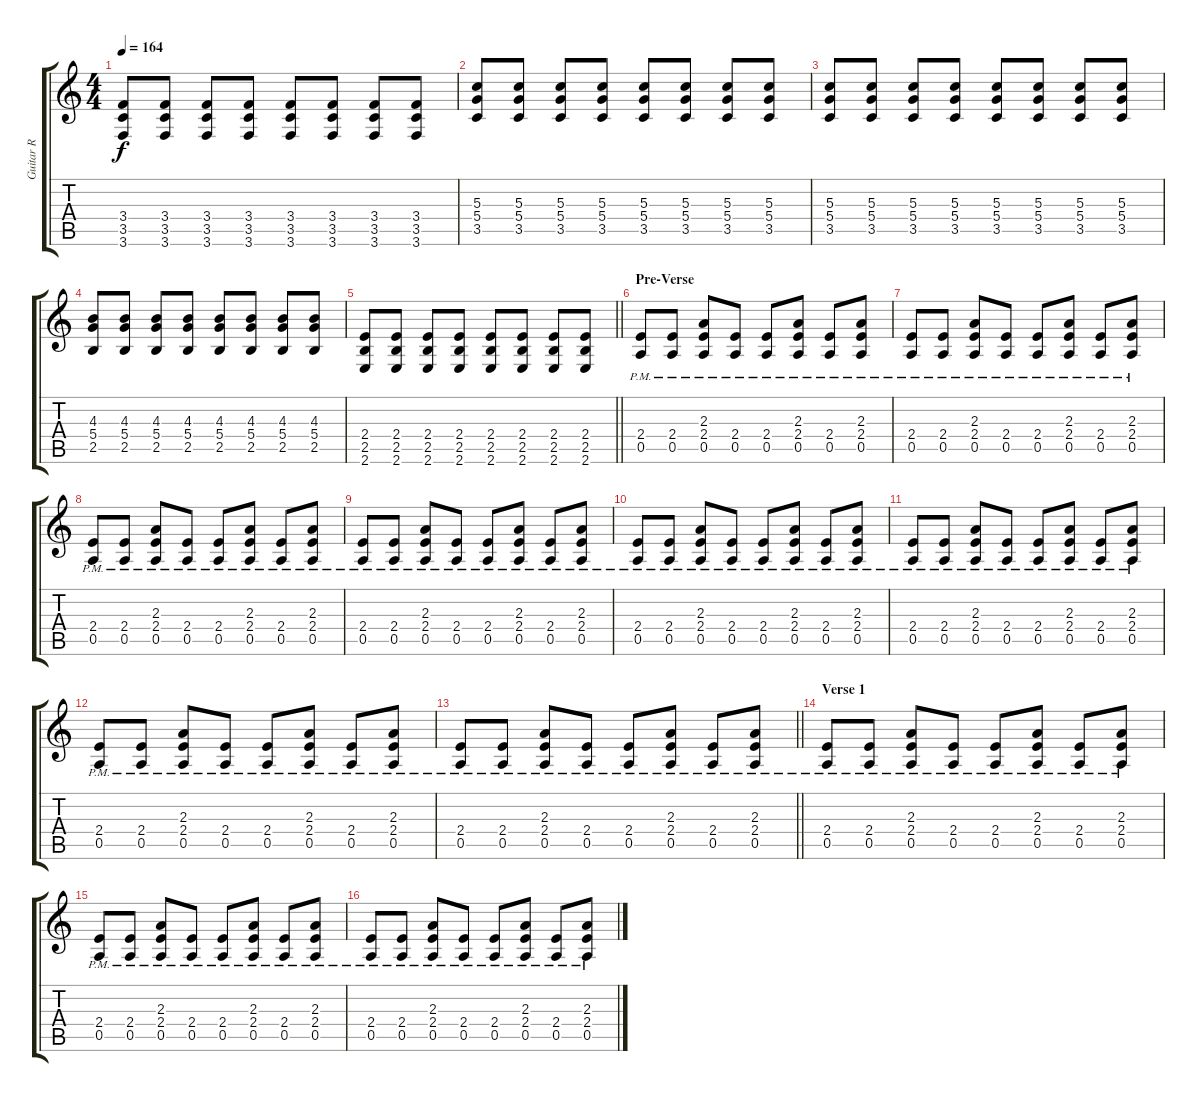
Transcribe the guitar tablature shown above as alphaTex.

\track ("Guitar R" "Guitar R") {instrument overdrivenguitar}
\staff {score tabs}
\tuning (E4 B3 G3 D3 A2 D2) {hide}
\ts (4 4)
\tempo 164
\clef g2
\ks c
(3.4 3.5 3.6).8{dy f} (3.4 3.5 3.6).8 (3.4 3.5 3.6).8 (3.4 3.5 3.6).8 (3.4 3.5 3.6).8 (3.4 3.5 3.6).8 (3.4 3.5 3.6).8 (3.4 3.5 3.6).8 |
(5.3 5.4 3.5).8 (5.3 5.4 3.5).8 (5.3 5.4 3.5).8 (5.3 5.4 3.5).8 (5.3 5.4 3.5).8 (5.3 5.4 3.5).8 (5.3 5.4 3.5).8 (5.3 5.4 3.5).8 |
(5.3 5.4 3.5).8 (5.3 5.4 3.5).8 (5.3 5.4 3.5).8 (5.3 5.4 3.5).8 (5.3 5.4 3.5).8 (5.3 5.4 3.5).8 (5.3 5.4 3.5).8 (5.3 5.4 3.5).8 |
(4.3 5.4 2.5).8 (4.3 5.4 2.5).8 (4.3 5.4 2.5).8 (4.3 5.4 2.5).8 (4.3 5.4 2.5).8 (4.3 5.4 2.5).8 (4.3 5.4 2.5).8 (4.3 5.4 2.5).8 |
\barLineRight lightlight
(2.4 2.5 2.6).8 (2.4 2.5 2.6).8 (2.4 2.5 2.6).8 (2.4 2.5 2.6).8 (2.4 2.5 2.6).8 (2.4 2.5 2.6).8 (2.4 2.5 2.6).8 (2.4 2.5 2.6).8 |
\section ("" "Pre-Verse")
(2.4{pm} 0.5{pm}).8 (2.4{pm} 0.5{pm}).8 (2.3{pm} 2.4{pm} 0.5{pm}).8 (2.4{pm} 0.5{pm}).8 (2.4{pm} 0.5{pm}).8 (2.3{pm} 2.4{pm} 0.5{pm}).8 (2.4{pm} 0.5{pm}).8 (2.3{pm} 2.4{pm} 0.5{pm}).8 |
(2.4{pm} 0.5{pm}).8 (2.4{pm} 0.5{pm}).8 (2.3{pm} 2.4{pm} 0.5{pm}).8 (2.4{pm} 0.5{pm}).8 (2.4{pm} 0.5{pm}).8 (2.3{pm} 2.4{pm} 0.5{pm}).8 (2.4{pm} 0.5{pm}).8 (2.3{pm} 2.4{pm} 0.5{pm}).8 |
(2.4{pm} 0.5{pm}).8 (2.4{pm} 0.5{pm}).8 (2.3{pm} 2.4{pm} 0.5{pm}).8 (2.4{pm} 0.5{pm}).8 (2.4{pm} 0.5{pm}).8 (2.3{pm} 2.4{pm} 0.5{pm}).8 (2.4{pm} 0.5{pm}).8 (2.3{pm} 2.4{pm} 0.5{pm}).8 |
(2.4{pm} 0.5{pm}).8 (2.4{pm} 0.5{pm}).8 (2.3{pm} 2.4{pm} 0.5{pm}).8 (2.4{pm} 0.5{pm}).8 (2.4{pm} 0.5{pm}).8 (2.3{pm} 2.4{pm} 0.5{pm}).8 (2.4{pm} 0.5{pm}).8 (2.3{pm} 2.4{pm} 0.5{pm}).8 |
(2.4{pm} 0.5{pm}).8 (2.4{pm} 0.5{pm}).8 (2.3{pm} 2.4{pm} 0.5{pm}).8 (2.4{pm} 0.5{pm}).8 (2.4{pm} 0.5{pm}).8 (2.3{pm} 2.4{pm} 0.5{pm}).8 (2.4{pm} 0.5{pm}).8 (2.3{pm} 2.4{pm} 0.5{pm}).8 |
(2.4{pm} 0.5{pm}).8 (2.4{pm} 0.5{pm}).8 (2.3{pm} 2.4{pm} 0.5{pm}).8 (2.4{pm} 0.5{pm}).8 (2.4{pm} 0.5{pm}).8 (2.3{pm} 2.4{pm} 0.5{pm}).8 (2.4{pm} 0.5{pm}).8 (2.3{pm} 2.4{pm} 0.5{pm}).8 |
(2.4{pm} 0.5{pm}).8 (2.4{pm} 0.5{pm}).8 (2.3{pm} 2.4{pm} 0.5{pm}).8 (2.4{pm} 0.5{pm}).8 (2.4{pm} 0.5{pm}).8 (2.3{pm} 2.4{pm} 0.5{pm}).8 (2.4{pm} 0.5{pm}).8 (2.3{pm} 2.4{pm} 0.5{pm}).8 |
\barLineRight lightlight
(2.4{pm} 0.5{pm}).8 (2.4{pm} 0.5{pm}).8 (2.3{pm} 2.4{pm} 0.5{pm}).8 (2.4{pm} 0.5{pm}).8 (2.4{pm} 0.5{pm}).8 (2.3{pm} 2.4{pm} 0.5{pm}).8 (2.4{pm} 0.5{pm}).8 (2.3{pm} 2.4{pm} 0.5{pm}).8 |
\section ("" "Verse 1")
(2.4{pm} 0.5{pm}).8 (2.4{pm} 0.5{pm}).8 (2.3{pm} 2.4{pm} 0.5{pm}).8 (2.4{pm} 0.5{pm}).8 (2.4{pm} 0.5{pm}).8 (2.3{pm} 2.4{pm} 0.5{pm}).8 (2.4{pm} 0.5{pm}).8 (2.3{pm} 2.4{pm} 0.5{pm}).8 |
(2.4{pm} 0.5{pm}).8 (2.4{pm} 0.5{pm}).8 (2.3{pm} 2.4{pm} 0.5{pm}).8 (2.4{pm} 0.5{pm}).8 (2.4{pm} 0.5{pm}).8 (2.3{pm} 2.4{pm} 0.5{pm}).8 (2.4{pm} 0.5{pm}).8 (2.3{pm} 2.4{pm} 0.5{pm}).8 |
(2.4{pm} 0.5{pm}).8 (2.4{pm} 0.5{pm}).8 (2.3{pm} 2.4{pm} 0.5{pm}).8 (2.4{pm} 0.5{pm}).8 (2.4{pm} 0.5{pm}).8 (2.3{pm} 2.4{pm} 0.5{pm}).8 (2.4{pm} 0.5{pm}).8 (2.3{pm} 2.4{pm} 0.5{pm}).8
